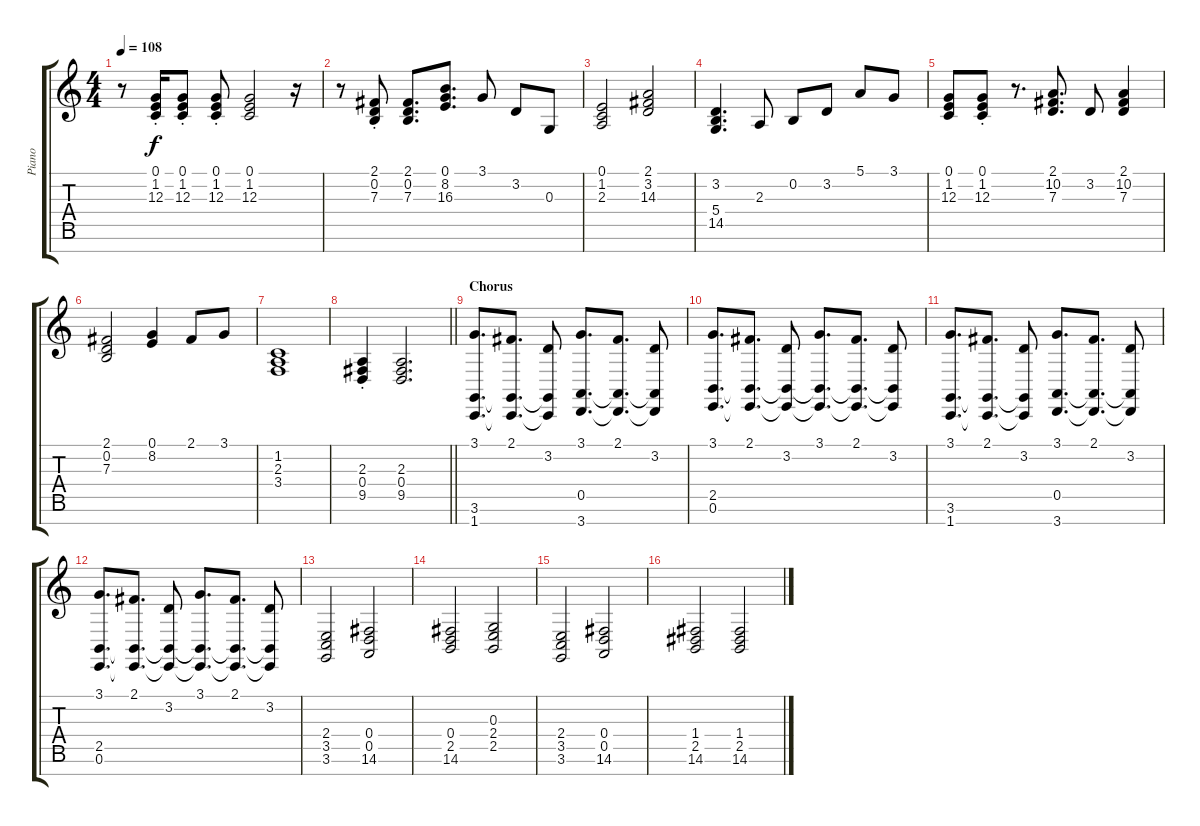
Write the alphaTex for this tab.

\track ("Piano" "Piano") {instrument acousticgrandpiano}
\staff {score tabs}
\tuning (E4 B3 G3 D3 A2 E2 B1) {hide}
\ts (4 4)
\tempo 108
\clef g2
\ks c
r.8{dy f} (0.1{st} 1.2{st} 12.3{st}).16 (0.1{st} 1.2{st} 12.3{st}).8 (0.1{st} 1.2{st} 12.3{st}).8 (0.1 1.2 12.3).2 r.16 |
r.8 (2.1{st} 0.2{st} 7.3{st}).8 (2.1 0.2 7.3).8{d} (0.1 8.2 16.3).8{d} 3.1.8 3.2.8 0.3.8 |
(0.1 1.2 2.3).2 (2.1 3.2 14.3).2 |
(3.2 5.4 14.5).4{d} 2.3.8 0.2.8 3.2.8 5.1.8 3.1.8 |
(0.1 1.2 12.3).8 (0.1{st} 1.2{st} 12.3{st}).8 r.8{d} (2.1 10.2 7.3).8{d} 3.2.8 (2.1 10.2 7.3).4 |
(2.1 0.2 7.3).2 (0.1 8.2).4 2.1.8 3.1.8 |
(1.2 2.3 3.4).1 |
\barLineRight lightlight
(2.3{st} 0.4{st} 9.5{st}).4 (2.3 0.4 9.5).2{d} |
\section ("" "Chorus")
(3.1 3.6 1.7).8{d volume 14 instrument acousticgrandpiano} (2.1 3.6{t} 1.7{t}).8{d} (3.2 3.6{t} 1.7{t}).8 (3.1 0.5 3.7).8{d} (2.1 0.5{t} 3.7{t}).8{d} (3.2 0.5{t} 3.7{t}).8 |
(3.1 2.5 0.6).8{d} (2.1 2.5{t} 0.6{t}).8{d} (3.2 2.5{t} 0.6{t}).8 (3.1 2.5{t} 0.6{t}).8{d} (2.1 2.5{t} 0.6{t}).8{d} (3.2 2.5{t} 0.6{t}).8 |
(3.1 3.6 1.7).8{d} (2.1 3.6{t} 1.7{t}).8{d} (3.2 3.6{t} 1.7{t}).8 (3.1 0.5 3.7).8{d} (2.1 0.5{t} 3.7{t}).8{d} (3.2 0.5{t} 3.7{t}).8 |
(3.1 2.5 0.6).8{d} (2.1 2.5{t} 0.6{t}).8{d} (3.2 2.5{t} 0.6{t}).8 (3.1 2.5{t} 0.6{t}).8{d} (2.1 2.5{t} 0.6{t}).8{d} (3.2 2.5{t} 0.6{t}).8 |
(2.4 3.5 3.6).2 (0.4 0.5 14.6).2 |
(0.4 2.5 14.6).2 (0.3 2.4 2.5).2 |
(2.4 3.5 3.6).2 (0.4 0.5 14.6).2 |
(1.4 2.5 14.6).2 (1.4 2.5 14.6).2
